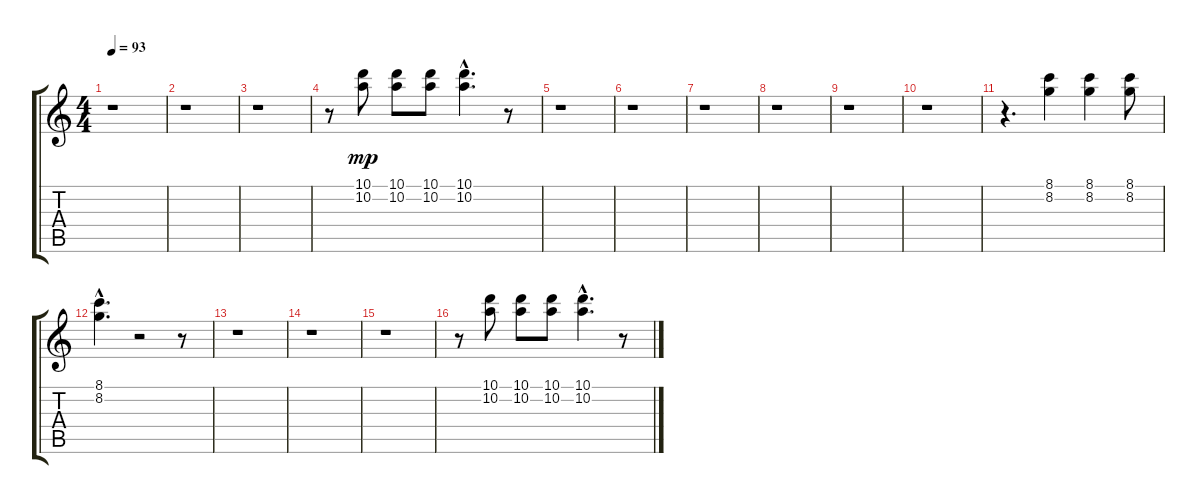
\track "" {instrument overdrivenguitar}
\staff {score tabs}
\tuning (E4 B3 G3 D3 A2 E2) {hide}
\ts (4 4)
\tempo 93
\clef g2
\ks c
r.1{dy f} |
r.1 |
r.1 |
r.8 (10.1 10.2).8{dy mp} (10.1 10.2).8 (10.1 10.2).8 (10.1{hac} 10.2{hac}).4{d} r.8 |
r.1 |
r.1 |
r.1 |
r.1 |
r.1 |
r.1 |
r.4{d} (8.1 8.2).4 (8.1 8.2).4 (8.1 8.2).8 |
(8.1{hac} 8.2{hac}).4{d} r.2 r.8 |
r.1 |
r.1 |
r.1 |
r.8 (10.1 10.2).8 (10.1 10.2).8 (10.1 10.2).8 (10.1{hac} 10.2{hac}).4{d} r.8
